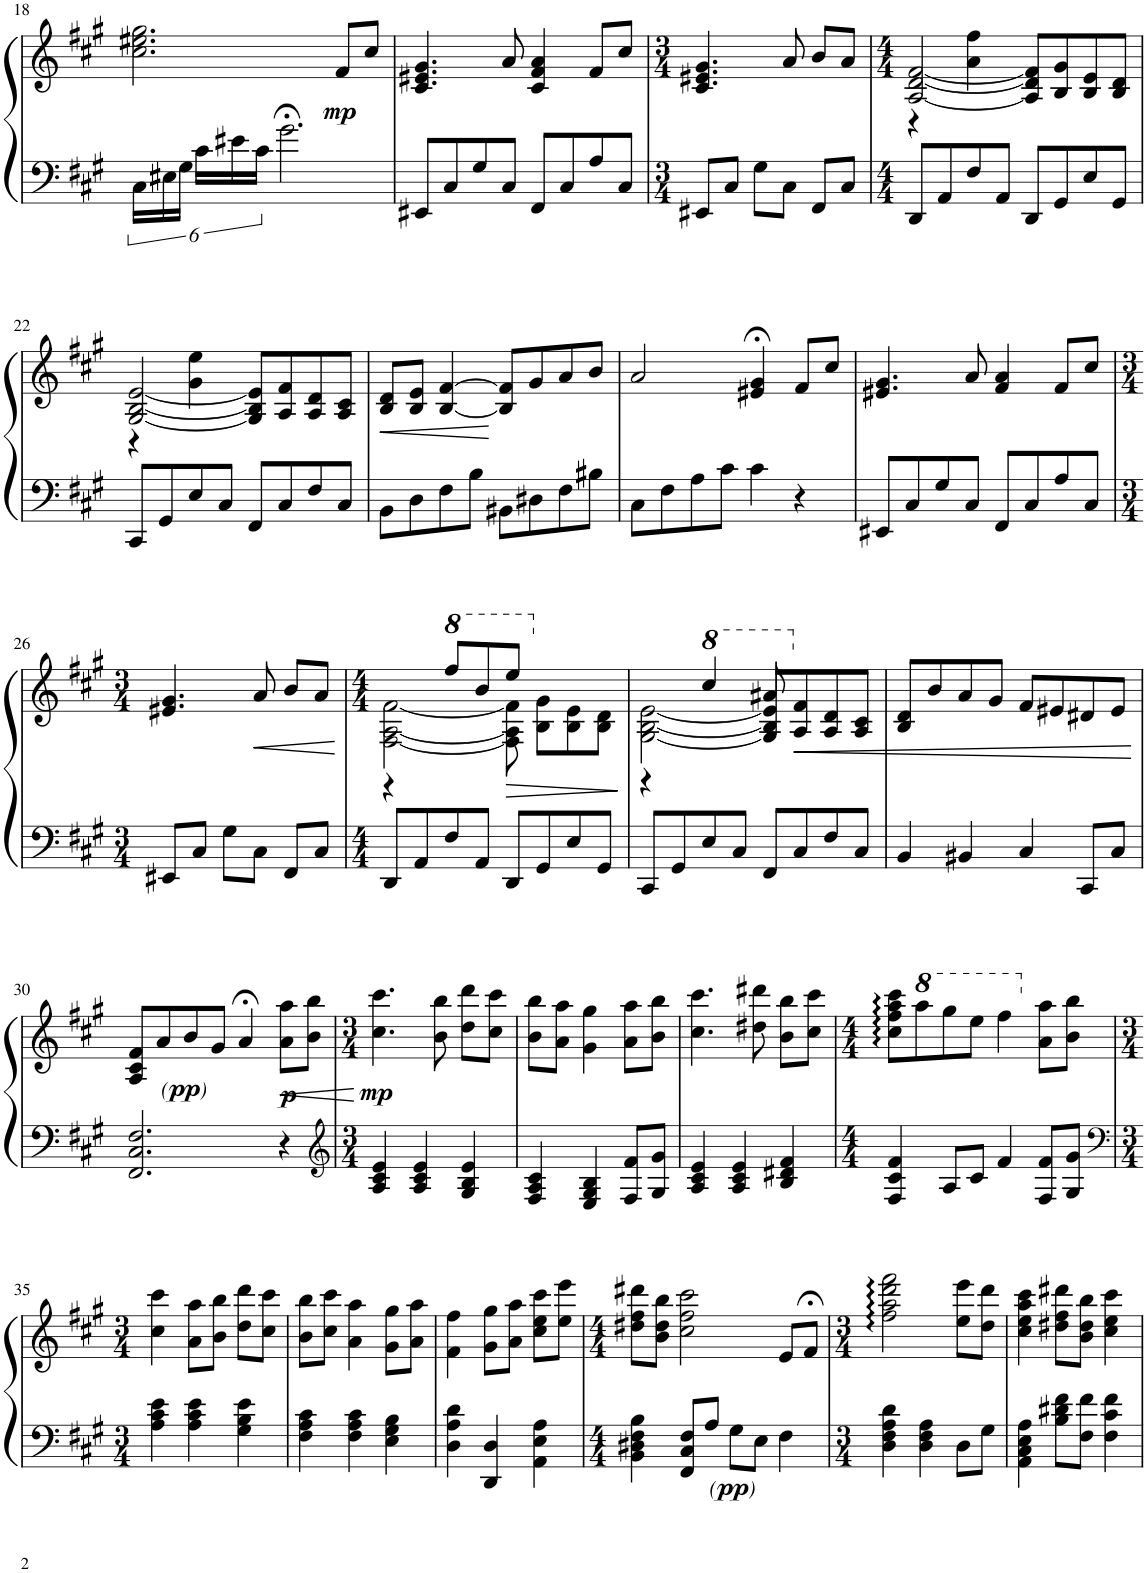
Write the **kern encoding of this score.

**kern	**kern	**dynam
*part1	*part1	*part1
*staff2	*staff1	*staff1/2
*I"Piano	*	*
*I'Pno.	*	*
!!LO:PB:g=z
*clefF4	*clefG2	*
*k[f#c#g#]	*k[f#c#g#]	*
*M4/4	*M4/4	*
=18	=18	=18
24C#\LL	2.cc#\ 2.ee#X\ 2.gg#\	.
24E#X\	.	.
24G#\JJ	.	.
24c#\LL	.	.
24e#X\	.	.
24c#\JJ	.	.
2.g#;<\	.	.
!	!	!LO:DY:b
.	8f#/L	mp
.	8cc#/J	.
=19	=19	=19
8EE#X/L	4.c#/;< 4.e#X/;< 4.g#/;<	.
8C#/	.	.
8G#/	.	.
8C#/J	8a/	.
8FF#/L	4c#/ 4f#/ 4a/	.
8C#/	.	.
8A/	8f#/L	.
8C#/J	8cc#/J	.
=20	=20	=20
*M3/4	*M3/4	*
8EE#X/L	4.c#/ 4.e#X/ 4.g#/	.
8C#/J	.	.
8G#\L	.	.
8C#\J	8a/	.
8FF#/L	8b/L	.
8C#/J	8a/J	.
=21	=21	=21
*M4/4	*M4/4	*
*	*^	*
8DD/L	[<2A/ [<2d/ [<2f#/	4r	.
8AA/	.	.	.
8F#/	.	4a\ 4ff#\	.
8AA/J	.	.	.
8DD/L	8A/] 8d/] 8f#/]L	2ryy	.
8GG#/	8B/ 8g#/	.	.
8E/	8B/ 8e/	.	.
8GG#/J	8B/ 8d/J	.	.
!!LO:LB:g=z	!!
=22	=22	=22	=22
8CC#/L	[<2G#/ [<2B/ [<2e/	4r	.
8GG#/	.	.	.
8E/	.	4g#\ 4ee\	.
8C#/J	.	.	.
8FF#/L	8G#/] 8B/] 8e/]L	2ryy	.
8C#/	8A/ 8f#/	.	.
8F#/	8A/ 8d/	.	.
8C#/J	8A/ 8c#/J	.	.
*	*v	*v	*
=23	=23	=23
!	!	!LO:HP:b
8BB\L	8B/ 8d/L	<
8D\	8B/ 8e/J	.
8F#\	[4B/ [4f#/	.
8B\J	.	.
8BB#X\L	8B/] 8f#/]L	[
8D#X\	8g#/	.
8F#\	8a/	.
8B#X\J	8b/J	.
=24	=24	=24
8C#\L	2a/	.
8F#\	.	.
8A\	.	.
8c#\J	.	.
4c#\	4e#X/;< 4g#/;<	.
4r	8f#/L	.
.	8cc#/J	.
=25	=25	=25
8EE#X/L	4.e#X/ 4.g#/	.
8C#/	.	.
8G#/	.	.
8C#/J	8a/	.
8FF#/L	4f#/ 4a/	.
8C#/	.	.
8A/	8f#/L	.
8C#/J	8cc#/J	.
!!LO:LB:g=z
=26	=26	=26
*M3/4	*M3/4	*
8EE#X/L	4.e#X/ 4.g#/	.
8C#/J	.	.
8G#\L	.	.
!	!	!LO:HP:b
8C#\J	8a/	<
8FF#/L	8b/L	.
8C#/J	8a/J	.
.	.	[
=27	=27	=27
*M4/4	*M4/4	*
*	*^	*
8DD/L	[<2F#\ [<2A\ [<2f#\	4r	.
8AA/	.	.	.
*	*8va	*	*
8F#/	.	8fff#/L	.
8AA/J	.	8bb/	.
!	!	!	!LO:HP:b
8DD/L	8f#\] 8a\] 8ff#\]	8eee/J	>
8GG#/	8B\ 8g#\L	4.ryy	.
8E/	8B\ 8e\	.	.
8GG#/J	8B\ 8d\J	.	.
*	*v	*v	*
.	.	]
=28	=28	=28
*	*^	*
8CC#/L	[2G#\ [2B\ [<2e\	4r	.
8GG#/	.	.	.
*	*8va	*	*
8E/	.	4ccc#/	.
8C#/J	.	.	.
8FF#/L	8g#/] 8b/] 8ee/]L	8aa#X/	.
*	*X8va	*	*
!	!	!	!LO:HP:b
8C#/	8A/ 8f#/	4.ryy	<
8F#/	8A/ 8d/	.	.
8C#/J	8A/ 8c#/J	.	.
*	*v	*v	*
=29	=29	=29
4BB/	8B/ 8d/L	.
.	8b/	.
4BB#X/	8a/	.
.	8g#/J	.
4C#/	8f#/L	.
.	8e#X/	.
8CC#/L	8d#X/	.
8C#/J	8e#/J	.
.	.	[
!!LO:LB:g=z
=30	=30	=30
2.FF#/ 2.C#/ 2.F#/	8A/ 8c#/ 8f#/L	.
!	!	!LO:DY:b
!	!	!LO:DY:n=1:b
!	!	!LO:DY:n=2:b
.	8a/	other-dynamics pp other-dynamics
.	8b/	.
.	8g#/J	.
.	4a;</	.
!	!	!LO:HP:b
!	!	!LO:DY:n=3:b
4r	8a\ 8aa\L	< p
.	8b\ 8bb\J	.
.	.	[
=31	=31	=31
*clefG2	*	*
*M3/4	*M3/4	*
!	!	!LO:DY:b
4A/ 4c#/ 4e/	4.cc#\ 4.ccc#\	mp
4A/ 4c#/ 4e/	.	.
.	8b\ 8bb\	.
4G#/ 4B/ 4e/	8dd\ 8ddd\L	.
.	8cc#\ 8ccc#\J	.
=32	=32	=32
4F#/ 4A/ 4c#/	8b\ 8bb\L	.
.	8a\ 8aa\J	.
4E/ 4G#/ 4B/	4g#\ 4gg#\	.
8F#/ 8f#/L	8a\ 8aa\L	.
8G#/ 8g#/J	8b\ 8bb\J	.
=33	=33	=33
4A/ 4c#/ 4e/	4.cc#\ 4.ccc#\	.
4A/ 4c#/ 4e/	.	.
.	8dd#X\ 8ddd#X\	.
4B/ 4d#X/ 4f#/	8b\ 8bb\L	.
.	8cc#\ 8ccc#\J	.
=34	=34	=34
*M4/4	*M4/4	*
4F#/ 4c#/ 4f#/	8cc#\;< 8ff#\;< 8aa\;< 8ccc#\;<L	.
.	8aaa\	.
8A/L	8ggg#\	.
8c#/J	8eee\J	.
4f#/	4fff#;<\	.
*	*X8va	*
8F#/ 8f#/L	8a\ 8aa\L	.
8G#/ 8g#/J	8b\ 8bb\J	.
!!LO:LB:g=z
=35	=35	=35
*clefF4	*	*
*M3/4	*M3/4	*
4A\ 4c#\ 4e\	4cc#\ 4ccc#\	.
4A\ 4c#\ 4e\	8a\ 8aa\L	.
.	8b\ 8bb\J	.
4G#\ 4B\ 4e\	8dd\ 8ddd\L	.
.	8cc#\ 8ccc#\J	.
=36	=36	=36
4F#\ 4A\ 4c#\	8b\ 8bb\L	.
.	8cc#\ 8ccc#\J	.
4F#\ 4A\ 4c#\	4a\ 4aa\	.
4E\ 4G#\ 4B\	8g#\ 8gg#\L	.
.	8a\ 8aa\J	.
=37	=37	=37
4D\ 4A\ 4d\	4f#\;< 4ff#\;<	.
4DD/ 4D/	8g#\ 8gg#\L	.
.	8a\ 8aa\J	.
4AA\ 4E\ 4A\	8cc#\ 8ee\ 8ccc#\L	.
.	8ee\ 8eee\J	.
=38	=38	=38
*M4/4	*M4/4	*
4BB\ 4D#X\ 4F#\ 4B\	8dd#X\ 8ff#\ 8ddd#X\L	.
.	8b\ 8dd#\ 8bb\J	.
8FF#/ 8C#/ 8F#/L	2cc#\ 2ff#\ 2ccc#\	.
!	!	!LO:DY:b=2
!	!	!LO:DY:n=1:b=2
!	!	!LO:DY:n=2:b=2
8A/J	.	other-dynamics pp other-dynamics
8G#\L	.	.
8E\J	.	.
4F#\	8e/L	.
.	8f#;</J	.
=39	=39	=39
*M3/4	*M3/4	*
4D\ 4F#\ 4A\ 4d\	2ff#\ 2aa\ 2ddd\ 2fff#\	.
4D\ 4F#\ 4A\	.	.
8D\L	8ee\ 8eee\L	.
8G#\J	8dd\ 8ddd\J	.
=40	=40	=40
4AA\ 4C#\ 4E\ 4A\	4cc#\ 4ee\ 4aa\ 4ccc#\	.
8B\ 8d#X\ 8f#\L	8dd#X\ 8ff#\ 8ddd#X\L	.
8F#\ 8f#\J	8b\ 8dd#\ 8bb\J	.
4F#\ 4c#\ 4f#\	4cc#\ 4ee\ 4ccc#\	.
=	=	=
*-	*-	*-
